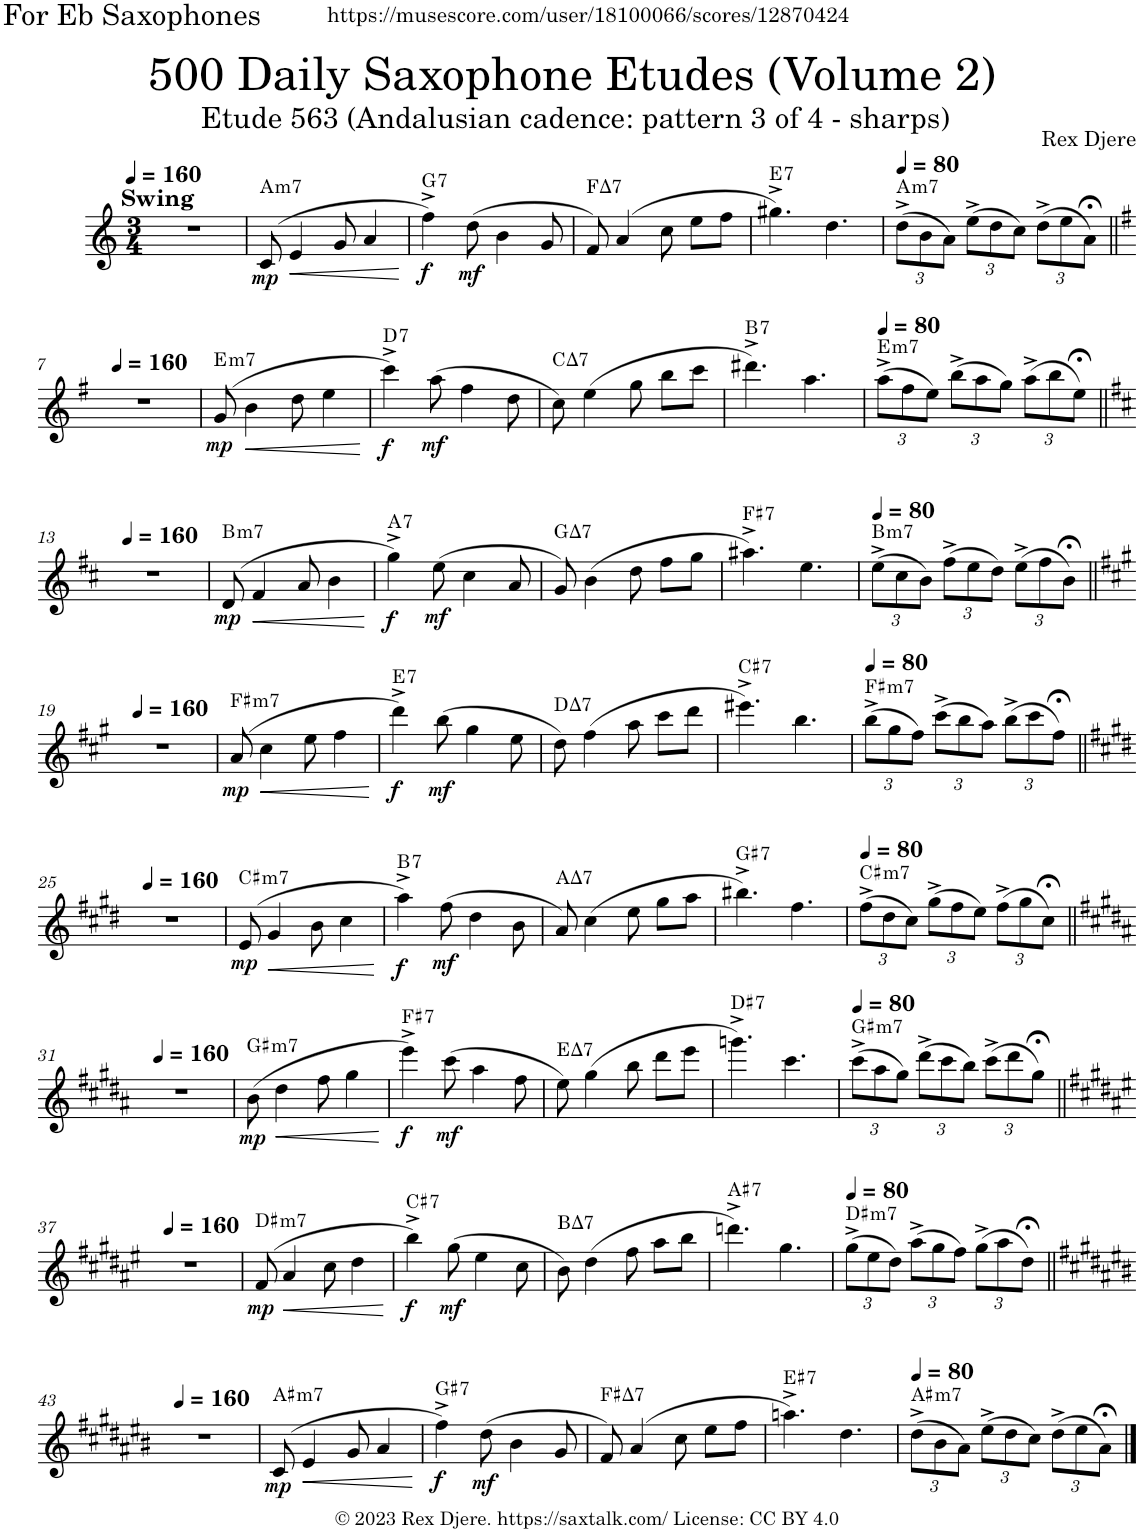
**kern	**dynam	**harte
*part1	*part1	*part1
*staff1	*staff1	*
*I"Alto Saxophone	*	*
*I'A. Sax.	*	*
*clefG2	*	*
*Trd5c9	*	*
*k[]	*	*
*M3/4	*	*
*MM160	*	*
=1	=1	=1
!LO:TX:a:B:t=Swing	!	!
2.r	.	.
=2	=2	=2
!	!LO:DY:b	!LO:H:kt=m7
(8c/	mp	A:min7
!	!LO:HP:b	!
4e/	<	.
8g/	.	.
4a/	.	.
.	[	.
=3	=3	=3
!	!LO:DY:b	!LO:H:kt=7
4ff^\)	f	G:7
!	!LO:DY:b	!
(8dd\	mf	.
4b\	.	.
8g/	.	.
=4	=4	=4
!	!	!LO:H:kt=7
8f/)	.	F:maj7
(4a/	.	.
8cc\	.	.
8ee\L	.	.
8ff\J	.	.
=5	=5	=5
!	!	!LO:H:kt=7
4.gg#X^\)	.	E:7
4.dd\	.	.
=6	=6	=6
*Xbrackettup	*	*
*MM80	*	*
!	!	!LO:H:kt=m7
(12dd^\L	.	A:min7
12b\	.	.
12a\J)	.	.
(12ee^\L	.	.
12dd\	.	.
12cc\J)	.	.
(12dd^\L	.	.
12ee\	.	.
12a;<\J)	.	.
!!LO:LB:g=z
=7||	=7||	=7||
*k[f#]	*	*
*MM160	*	*
2.r	.	.
=8	=8	=8
!	!LO:DY:b	!LO:H:kt=m7
(8g/	mp	E:min7
!	!LO:HP:b	!
4b\	<	.
8dd\	.	.
4ee\	.	.
.	[	.
=9	=9	=9
!	!LO:DY:b	!LO:H:kt=7
4ccc^\)	f	D:7
!	!LO:DY:b	!
(8aa\	mf	.
4ff#\	.	.
8dd\	.	.
=10	=10	=10
!	!	!LO:H:kt=7
8cc\)	.	C:maj7
(4ee\	.	.
8gg\	.	.
8bb\L	.	.
8ccc\J	.	.
=11	=11	=11
!	!	!LO:H:kt=7
4.ddd#X^\)	.	B:7
4.aa\	.	.
=12	=12	=12
*MM80	*	*
!	!	!LO:H:kt=m7
(12aa^\L	.	E:min7
12ff#\	.	.
12ee\J)	.	.
(12bb^\L	.	.
12aa\	.	.
12gg\J)	.	.
(12aa^\L	.	.
12bb\	.	.
12ee;<\J)	.	.
!!LO:LB:g=z
=13||	=13||	=13||
*k[f#c#]	*	*
*MM160	*	*
2.r	.	.
=14	=14	=14
!	!LO:DY:b	!LO:H:kt=m7
(8d/	mp	B:min7
!	!LO:HP:b	!
4f#/	<	.
8a/	.	.
4b\	.	.
.	[	.
=15	=15	=15
!	!LO:DY:b	!LO:H:kt=7
4gg^\)	f	A:7
!	!LO:DY:b	!
(8ee\	mf	.
4cc#\	.	.
8a/	.	.
=16	=16	=16
!	!	!LO:H:kt=7
8g/)	.	G:maj7
(4b\	.	.
8dd\	.	.
8ff#\L	.	.
8gg\J	.	.
=17	=17	=17
!	!	!LO:H:kt=7
4.aa#X^\)	.	F#:7
4.ee\	.	.
=18	=18	=18
*MM80	*	*
!	!	!LO:H:kt=m7
(12ee^\L	.	B:min7
12cc#\	.	.
12b\J)	.	.
(12ff#^\L	.	.
12ee\	.	.
12dd\J)	.	.
(12ee^\L	.	.
12ff#\	.	.
12b;<\J)	.	.
!!LO:LB:g=z
=19||	=19||	=19||
*k[f#c#g#]	*	*
*MM160	*	*
2.r	.	.
=20	=20	=20
!	!LO:DY:b	!LO:H:kt=m7
(8a/	mp	F#:min7
!	!LO:HP:b	!
4cc#\	<	.
8ee\	.	.
4ff#\	.	.
.	[	.
=21	=21	=21
!	!LO:DY:b	!LO:H:kt=7
4ddd^\)	f	E:7
!	!LO:DY:b	!
(8bb\	mf	.
4gg#\	.	.
8ee\	.	.
=22	=22	=22
!	!	!LO:H:kt=7
8dd\)	.	D:maj7
(4ff#\	.	.
8aa\	.	.
8ccc#\L	.	.
8ddd\J	.	.
=23	=23	=23
!	!	!LO:H:kt=7
4.eee#X^\)	.	C#:7
4.bb\	.	.
=24	=24	=24
*MM80	*	*
!	!	!LO:H:kt=m7
(12bb^\L	.	F#:min7
12gg#\	.	.
12ff#\J)	.	.
(12ccc#^\L	.	.
12bb\	.	.
12aa\J)	.	.
(12bb^\L	.	.
12ccc#\	.	.
12ff#;<\J)	.	.
!!LO:LB:g=z
=25||	=25||	=25||
*k[f#c#g#d#]	*	*
*MM160	*	*
2.r	.	.
=26	=26	=26
!	!LO:DY:b	!LO:H:kt=m7
(8e/	mp	C#:min7
!	!LO:HP:b	!
4g#/	<	.
8b\	.	.
4cc#\	.	.
.	[	.
=27	=27	=27
!	!LO:DY:b	!LO:H:kt=7
4aa^\)	f	B:7
!	!LO:DY:b	!
(8ff#\	mf	.
4dd#\	.	.
8b\	.	.
=28	=28	=28
!	!	!LO:H:kt=7
8a/)	.	A:maj7
(4cc#\	.	.
8ee\	.	.
8gg#\L	.	.
8aa\J	.	.
=29	=29	=29
!	!	!LO:H:kt=7
4.bb#X^\)	.	G#:7
4.ff#\	.	.
=30	=30	=30
*MM80	*	*
!	!	!LO:H:kt=m7
(12ff#^\L	.	C#:min7
12dd#\	.	.
12cc#\J)	.	.
(12gg#^\L	.	.
12ff#\	.	.
12ee\J)	.	.
(12ff#^\L	.	.
12gg#\	.	.
12cc#;<\J)	.	.
!!LO:LB:g=z
=31||	=31||	=31||
*k[f#c#g#d#a#]	*	*
*MM160	*	*
2.r	.	.
=32	=32	=32
!	!LO:DY:b	!LO:H:kt=m7
(8b\	mp	G#:min7
!	!LO:HP:b	!
4dd#\	<	.
8ff#\	.	.
4gg#\	.	.
.	[	.
=33	=33	=33
!	!LO:DY:b	!LO:H:kt=7
4eee^\)	f	F#:7
!	!LO:DY:b	!
(8ccc#\	mf	.
4aa#\	.	.
8ff#\	.	.
=34	=34	=34
!	!	!LO:H:kt=7
8ee\)	.	E:maj7
(4gg#\	.	.
8bb\	.	.
8ddd#\L	.	.
8eee\J	.	.
=35	=35	=35
!	!	!LO:H:kt=7
4.gggn^\)	.	D#:7
4.ccc#\	.	.
=36	=36	=36
*MM80	*	*
!	!	!LO:H:kt=m7
(12ccc#^\L	.	G#:min7
12aa#\	.	.
12gg#\J)	.	.
(12ddd#^\L	.	.
12ccc#\	.	.
12bb\J)	.	.
(12ccc#^\L	.	.
12ddd#\	.	.
12gg#;<\J)	.	.
!!LO:LB:g=z
=37||	=37||	=37||
*k[f#c#g#d#a#e#]	*	*
*MM160	*	*
2.r	.	.
=38	=38	=38
!	!LO:DY:b	!LO:H:kt=m7
(8f#/	mp	D#:min7
!	!LO:HP:b	!
4a#/	<	.
8cc#\	.	.
4dd#\	.	.
.	[	.
=39	=39	=39
!	!LO:DY:b	!LO:H:kt=7
4bb^\)	f	C#:7
!	!LO:DY:b	!
(8gg#\	mf	.
4ee#\	.	.
8cc#\	.	.
=40	=40	=40
!	!	!LO:H:kt=7
8b\)	.	B:maj7
(4dd#\	.	.
8ff#\	.	.
8aa#\L	.	.
8bb\J	.	.
=41	=41	=41
!	!	!LO:H:kt=7
4.dddn^\)	.	A#:7
4.gg#\	.	.
=42	=42	=42
*MM80	*	*
!	!	!LO:H:kt=m7
(12gg#^\L	.	D#:min7
12ee#\	.	.
12dd#\J)	.	.
(12aa#^\L	.	.
12gg#\	.	.
12ff#\J)	.	.
(12gg#^\L	.	.
12aa#\	.	.
12dd#;<\J)	.	.
!!LO:LB:g=z
=43||	=43||	=43||
*k[f#c#g#d#a#e#b#]	*	*
*MM160	*	*
2.r	.	.
=44	=44	=44
!	!LO:DY:b	!LO:H:kt=m7
(8c#/	mp	A#:min7
!	!LO:HP:b	!
4e#/	<	.
8g#/	.	.
4a#/	.	.
.	[	.
=45	=45	=45
!	!LO:DY:b	!LO:H:kt=7
4ff#^\)	f	G#:7
!	!LO:DY:b	!
(8dd#\	mf	.
4b#\	.	.
8g#/	.	.
=46	=46	=46
!	!	!LO:H:kt=7
8f#/)	.	F#:maj7
(4a#/	.	.
8cc#\	.	.
8ee#\L	.	.
8ff#\J	.	.
=47	=47	=47
!	!	!LO:H:kt=7
4.aan^\)	.	E#:7
4.dd#\	.	.
=48	=48	=48
*MM80	*	*
!	!	!LO:H:kt=m7
(12dd#^\L	.	A#:min7
12b#\	.	.
12a#\J)	.	.
(12ee#^\L	.	.
12dd#\	.	.
12cc#\J)	.	.
(12dd#^\L	.	.
12ee#\	.	.
12a#;<\J)	.	.
==	==	==
*-	*-	*-
